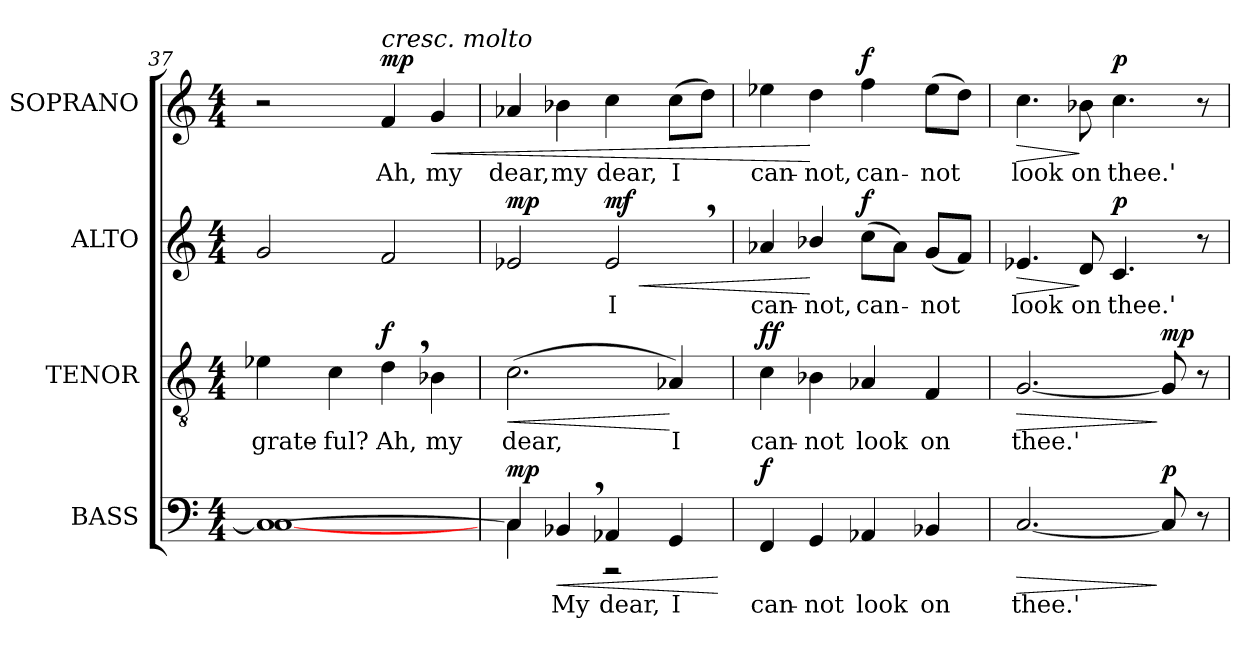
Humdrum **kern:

**kern	**text	**dynam	**kern	**text	**dynam	**kern	**text	**dynam	**kern	**text	**dynam
*part4	*part4	*part4	*part3	*part3	*part3	*part2	*part2	*part2	*part1	*part1	*part1
*staff4	*staff4	*staff4	*staff3	*staff3	*staff3	*staff2	*staff2	*staff2	*staff1	*staff1	*staff1
*I"BASS	*	*	*I"TENOR	*	*	*I"ALTO	*	*	*I"SOPRANO	*	*
*I'B.	*	*	*I'T.	*	*	*I'A.	*	*	*I'S.	*	*
!!LO:LB:g=z
*clefF4	*	*	*clefGv2	*	*	*clefG2	*	*	*clefG2	*	*
*	*	*	*ITrd7c12	*	*	*	*	*	*	*	*
*k[]	*	*	*k[]	*	*	*k[]	*	*	*k[]	*	*
*C:	*	*	*C:	*	*	*C:	*	*	*C:	*	*
*M4/4	*	*	*M4/4	*	*	*M4/4	*	*	*M4/4	*	*
=37	=37	=37	=37	=37	=37	=37	=37	=37	=37	=37	=37
*^	*	*	*	*	*	*	*	*	*	*	*
!	!	!	!	!	!LO:LY:b:color=#000000	!	!	!	!	!	!	!
1Ci_<	[<1Ci	.	.	4E-Xi\	-grate-	.	2gi/	.	.	2r	.	.
!	!	!	!	!	!LO:LY:b:color=#000000	!	!	!	!	!	!	!
.	.	.	.	4Ci\	-ful?	.	.	.	.	.	.	.
!	!	!	!	!	!LO:LY:b:color=#000000	!	!	!	!	!	!	!
!	!	!	!	!	!	!	!	!	!	!LO:TX:a:i:t=cresc. molto	!	!
!	!	!	!	!	!	!	!	!	!	!	!LO:LY:b:color=#000000	!
.	.	.	.	4D,i\	Ah,	f	2fi/	.	.	4fi/	Ah,	mp
!	!	!	!	!	!LO:LY:b:color=#000000	!	!	!	!	!	!	!
!	!	!	!	!	!	!	!	!	!	!	!LO:LY:b:color=#000000	!LO:HP:b
.	.	.	.	4BB-Xi\	my	.	.	.	.	4gi/	my	<
=38	=38	=38	=38	=38	=38	=38	=38	=38	=38	=38	=38	=38
!	!	!	!	!	!LO:LY:b:color=#000000	!LO:HP:b	!	!	!	!	!	!
!	!	!	!	!	!	!	!	!	!	!	!LO:LY:b:color=#000000	!
4Ci/]	4Ci\	.	mp	(2.Ci\	dear,	<	2e-Xi/	.	mp	4a-Xi/	dear,	.
!	!	!LO:LY:b:color=#000000	!LO:HP:b	!	!	!	!	!	!	!	!	!
!	!	!	!	!	!	!	!	!	!	!	!LO:LY:b:color=#000000	!
4BB-X,i/	4ryy	My	<	.	.	.	.	.	.	4b-Xi\	my	.
!	!	!LO:LY:b:color=#000000	!	!	!	!	!	!	!	!	!	!
!	!	!	!	!	!	!	!	!LO:LY:b:color=#000000	!LO:HP:b	!	!	!
!	!	!	!	!	!	!	!	!	!	!	!LO:LY:b:color=#000000	!
4AA-Xi/	2r	dear,	.	.	.	.	2e-,i/	I	< mf	4cci\	dear,	.
!	!	!LO:LY:b:color=#000000	!	!	!	!	!	!	!	!	!	!
!	!	!	!	!	!LO:LY:b:color=#000000	!	!	!	!	!	!	!
!	!	!	!	!	!	!	!	!	!	!	!LO:LY:b:color=#000000	!
4GGi/	.	I	.	4AA-Xi/)	I	[	.	.	.	(8cci\L	I	.
.	.	.	.	.	.	.	.	.	.	8ddi\J)	.	.
*v	*v	*	*	*	*	*	*	*	*	*	*	*
.	.	[	.	.	.	.	.	.	.	.	.
=39	=39	=39	=39	=39	=39	=39	=39	=39	=39	=39	=39
!	!LO:LY:b:color=#000000	!	!	!	!	!	!	!	!	!	!
!	!	!	!	!LO:LY:b:color=#000000	!	!	!	!	!	!	!
!	!	!	!	!	!	!	!LO:LY:b:color=#000000	!	!	!	!
!	!	!	!	!	!	!	!	!	!	!LO:LY:b:color=#000000	!
4FFi/	can-	f	4Ci\	can-	ff	4a-Xi/	can-	.	4ee-Xi\	can-	.
!	!LO:LY:b:color=#000000	!	!	!	!	!	!	!	!	!	!
!	!	!	!	!LO:LY:b:color=#000000	!	!	!	!	!	!	!
!	!	!	!	!	!	!	!LO:LY:b:color=#000000	!	!	!	!
!	!	!	!	!	!	!	!	!	!	!LO:LY:b:color=#000000	!
4GGi/	-not	.	4BB-Xi\	-not	.	4b-Xi/	-not,	[	4ddi\	-not,	[
!	!LO:LY:b:color=#000000	!	!	!	!	!	!	!	!	!	!
!	!	!	!	!LO:LY:b:color=#000000	!	!	!	!	!	!	!
!	!	!	!	!	!	!	!LO:LY:b:color=#000000	!	!	!	!
!	!	!	!	!	!	!	!	!	!	!LO:LY:b:color=#000000	!
4AA-Xi/	look	.	4AA-Xi/	look	.	(8cci\L	can-	f	4ffi\	can-	f
.	.	.	.	.	.	8a-i\J)	.	.	.	.	.
!	!LO:LY:b:color=#000000	!	!	!	!	!	!	!	!	!	!
!	!	!	!	!LO:LY:b:color=#000000	!	!	!	!	!	!	!
!	!	!	!	!	!	!	!LO:LY:b:color=#000000	!	!	!	!
!	!	!	!	!	!	!	!	!	!	!LO:LY:b:color=#000000	!
4BB-Xi/	on	.	4FFi/	on	.	(8gi/L	-not	.	(8ee-i\L	-not	.
.	.	.	.	.	.	8fi/J)	.	.	8ddi\J)	.	.
=40	=40	=40	=40	=40	=40	=40	=40	=40	=40	=40	=40
!	!LO:LY:b:color=#000000	!LO:HP:b	!	!	!	!	!	!	!	!	!
!	!	!	!	!LO:LY:b:color=#000000	!LO:HP:b	!	!	!	!	!	!
!	!	!	!	!	!	!	!LO:LY:b:color=#000000	!LO:HP:b	!	!	!
!	!	!	!	!	!	!	!	!	!	!LO:LY:b:color=#000000	!LO:HP:b
[<2.Ci/	thee.'	>	[<2.GGi/	thee.'	>	4.e-Xi/	look	>	4.cci\	look	>
!	!	!	!	!	!	!	!LO:LY:b:color=#000000	!	!	!	!
!	!	!	!	!	!	!	!	!	!	!LO:LY:b:color=#000000	!
.	.	.	.	.	.	8di/	on	]	8b-Xi\	on	]
!	!	!	!	!	!	!	!LO:LY:b:color=#000000	!	!	!	!
!	!	!	!	!	!	!	!	!	!	!LO:LY:b:color=#000000	!
.	.	.	.	.	.	4.ci/	thee.'	p	4.cci\	thee.'	p
8Ci/]	.	] p	8GGi/]	.	] mp	.	.	.	.	.	.
8r	.	.	8r	.	.	8r	.	.	8r	.	.
=	=	=	=	=	=	=	=	=	=	=	=
*-	*-	*-	*-	*-	*-	*-	*-	*-	*-	*-	*-
